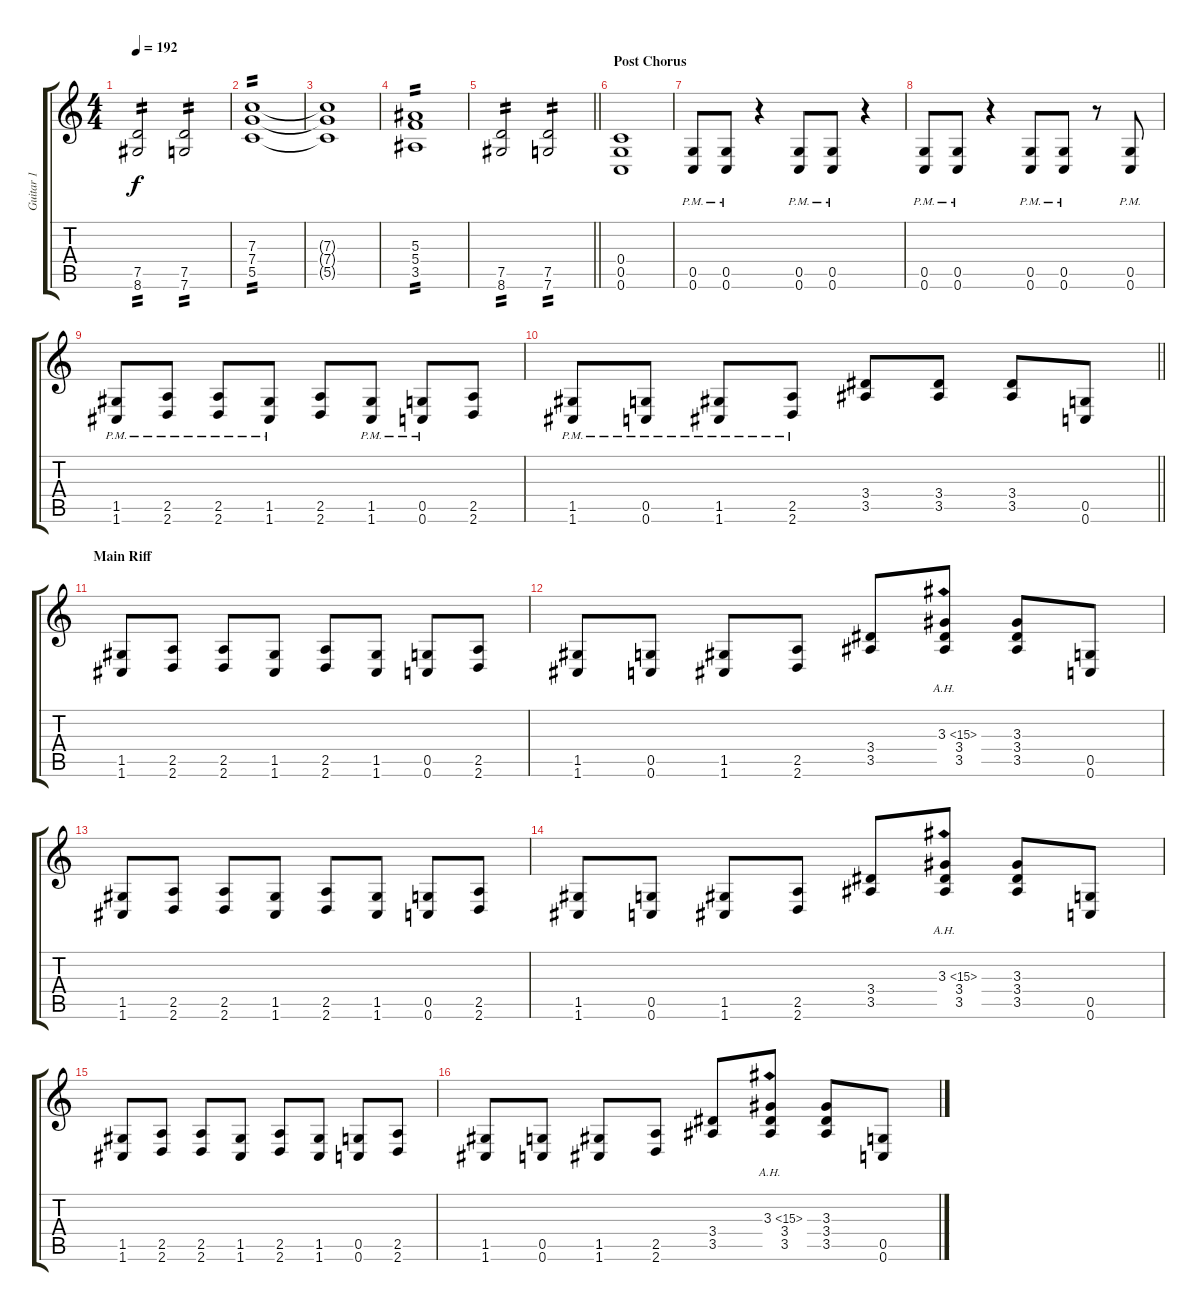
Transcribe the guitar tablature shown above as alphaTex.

\track ("Guitar 1" "Guitar 1") {instrument overdrivenguitar}
\staff {score tabs}
\tuning (D4 A3 F3 C3 G2 C2) {hide}
\ts (4 4)
\tempo 192
\clef g2
\ks c
(7.5 8.6).2{tp 2 dy f} (7.5 7.6).2{tp 2} |
(7.3 7.4 5.5).1{tp 2} |
(7.3{t} 7.4{t} 5.5{t}).1 |
(5.3 5.4 3.5).1{tp 2} |
\barLineRight lightlight
(7.5 8.6).2{tp 2} (7.5 7.6).2{tp 2} |
\section ("" "Post Chorus")
(0.4 0.5 0.6).1 |
(0.5{pm} 0.6{pm}).8 (0.5{pm} 0.6{pm}).8 r.4 (0.5{pm} 0.6{pm}).8 (0.5{pm} 0.6{pm}).8 r.4 |
(0.5{pm} 0.6{pm}).8 (0.5{pm} 0.6{pm}).8 r.4 (0.5{pm} 0.6{pm}).8 (0.5{pm} 0.6{pm}).8 r.8 (0.5{pm} 0.6{pm}).8 |
(1.5{pm} 1.6{pm}).8 (2.5{pm} 2.6{pm}).8 (2.5{pm} 2.6{pm}).8 (1.5{pm} 1.6{pm}).8 (2.5 2.6).8 (1.5{pm} 1.6{pm}).8 (0.5{pm} 0.6{pm}).8 (2.5 2.6).8 |
\barLineRight lightlight
(1.5{pm} 1.6{pm}).8 (0.5{pm} 0.6{pm}).8 (1.5{pm} 1.6{pm}).8 (2.5{pm} 2.6{pm}).8 (3.4 3.5).8 (3.4 3.5).8 (3.4 3.5).8 (0.5 0.6).8 |
\section ("" "Main Riff")
(1.5 1.6).8 (2.5 2.6).8 (2.5 2.6).8 (1.5 1.6).8 (2.5 2.6).8 (1.5 1.6).8 (0.5 0.6).8 (2.5 2.6).8 |
(1.5 1.6).8 (0.5 0.6).8 (1.5 1.6).8 (2.5 2.6).8 (3.4 3.5).8 (3.3{ah 12} 3.4 3.5).8 (3.3 3.4 3.5).8 (0.5 0.6).8 |
(1.5 1.6).8 (2.5 2.6).8 (2.5 2.6).8 (1.5 1.6).8 (2.5 2.6).8 (1.5 1.6).8 (0.5 0.6).8 (2.5 2.6).8 |
(1.5 1.6).8 (0.5 0.6).8 (1.5 1.6).8 (2.5 2.6).8 (3.4 3.5).8 (3.3{ah 12} 3.4 3.5).8 (3.3 3.4 3.5).8 (0.5 0.6).8 |
(1.5 1.6).8 (2.5 2.6).8 (2.5 2.6).8 (1.5 1.6).8 (2.5 2.6).8 (1.5 1.6).8 (0.5 0.6).8 (2.5 2.6).8 |
(1.5 1.6).8 (0.5 0.6).8 (1.5 1.6).8 (2.5 2.6).8 (3.4 3.5).8 (3.3{ah 12} 3.4 3.5).8 (3.3 3.4 3.5).8 (0.5 0.6).8
